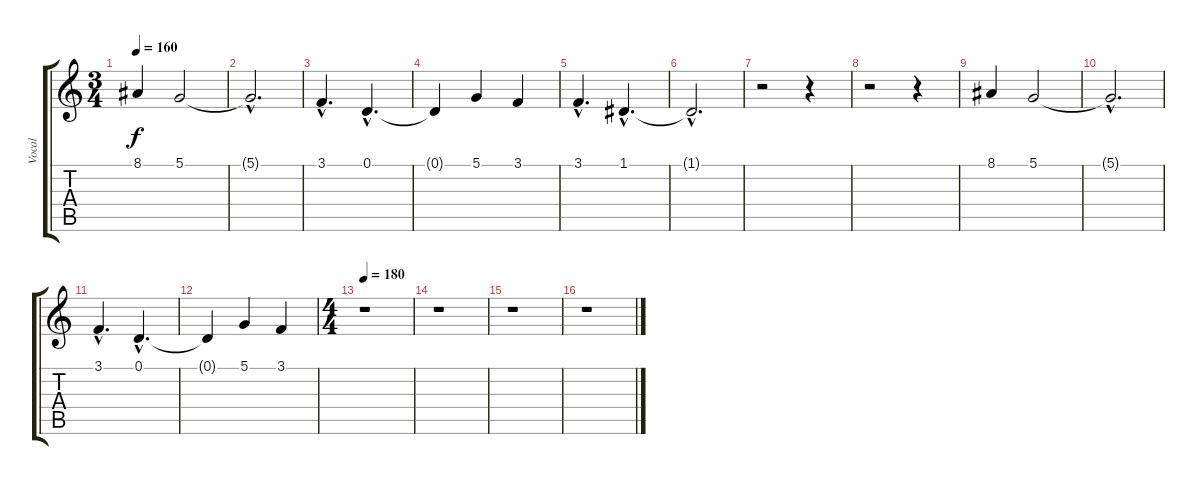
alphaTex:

\track ("Vocal" "Vocal") {instrument stringensemble1}
\staff {score tabs}
\tuning (D4 A3 F3 C3 G2 C2) {hide}
\ts (3 4)
\tempo 160
\clef g2
\ks c
8.1.4{dy f volume 6} 5.1.2 |
5.1{hac t}.2{d} |
3.1{hac}.4{d} 0.1{hac}.4{d} |
0.1{t}.4 5.1.4 3.1.4 |
3.1{hac}.4{d} 1.1{hac}.4{d} |
1.1{hac t}.2{d} |
r.2 r.4 |
r.2 r.4 |
8.1.4 5.1.2 |
5.1{hac t}.2{d} |
3.1{hac}.4{d} 0.1{hac}.4{d} |
0.1{t}.4 5.1.4 3.1.4 |
\ts (4 4)
\tempo 180
r.1 |
r.1 |
r.1 |
r.1
